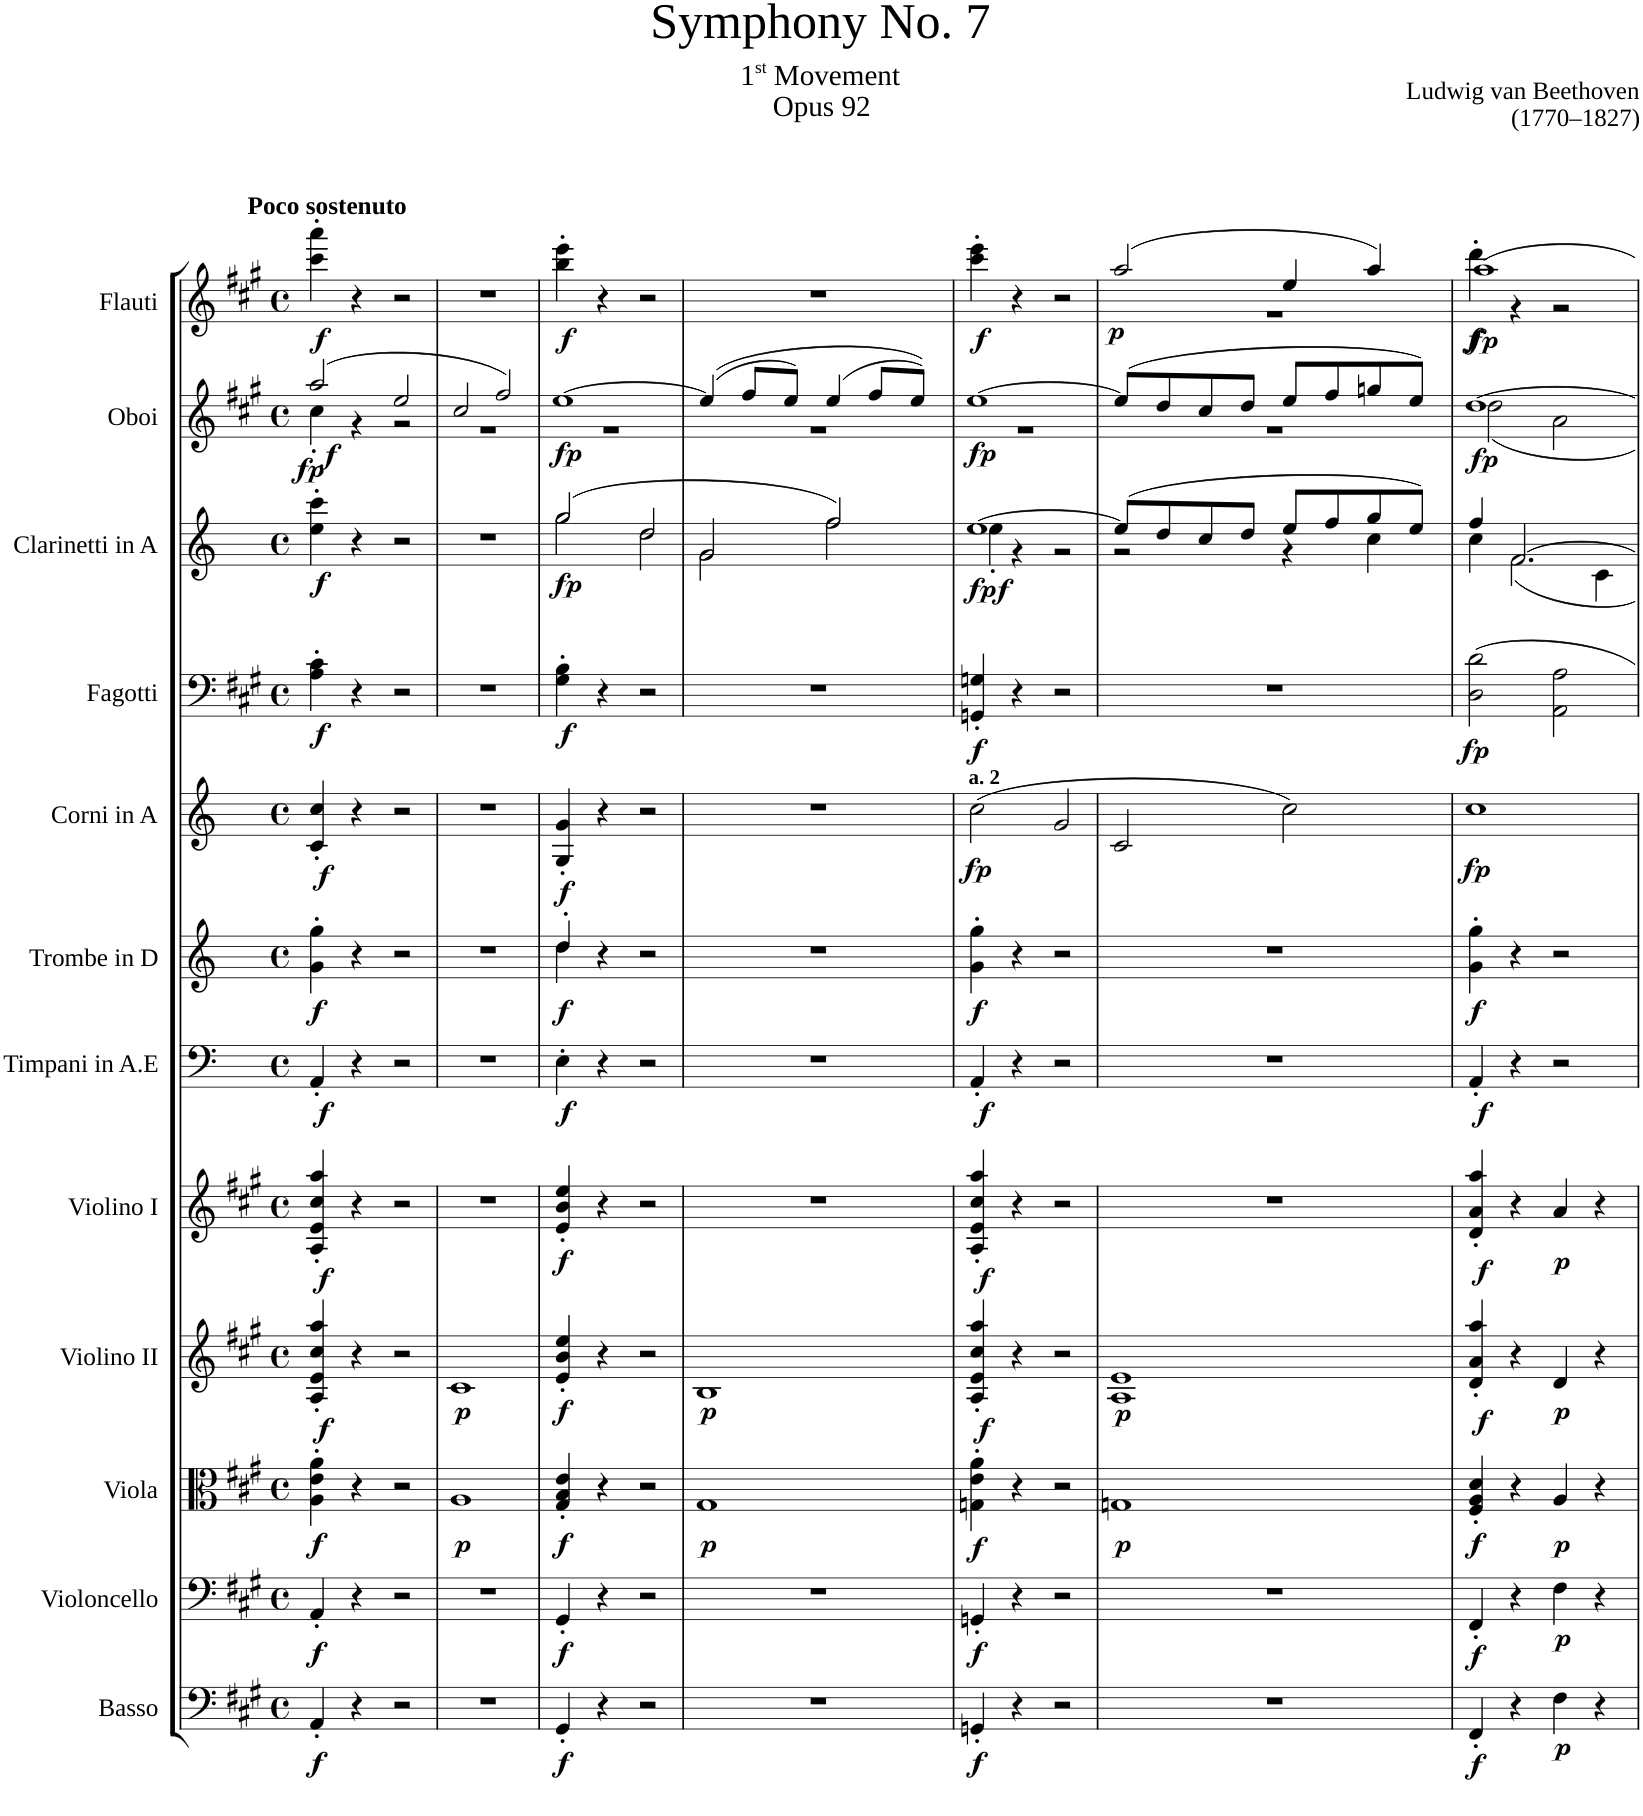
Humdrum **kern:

**kern	**dynam	**kern	**dynam	**kern	**dynam	**kern	**dynam	**kern	**dynam	**kern	**dynam	**kern	**dynam	**kern	**dynam	**kern	**dynam	**kern	**dynam	**kern	**dynam	**kern	**dynam
*part12	*part12	*part11	*part11	*part10	*part10	*part9	*part9	*part8	*part8	*part7	*part7	*part6	*part6	*part5	*part5	*part4	*part4	*part3	*part3	*part2	*part2	*part1	*part1
*staff12	*staff12	*staff11	*staff11	*staff10	*staff10	*staff9	*staff9	*staff8	*staff8	*staff7	*staff7	*staff6	*staff6	*staff5	*staff5	*staff4	*staff4	*staff3	*staff3	*staff2	*staff2	*staff1	*staff1
*I"Basso	*	*I"Violoncello	*	*I"Viola	*	*I"Violino II	*	*I"Violino I	*	*I"Timpani in A.E	*	*I"Trombe in D	*	*I"Corni in A	*	*I"Fagotti	*	*I"Clarinetti in A	*	*I"Oboi	*	*I"Flauti	*
*	*	*	*	*	*	*	*	*	*	*I'Timp.	*	*I'Tr.	*	*I'Cor.	*	*I'Fag.	*	*I'Cl.	*	*I'Ob.	*	*I'Fl.	*
*clefF4	*	*clefF4	*	*clefC3	*	*clefG2	*	*clefG2	*	*clefF4	*	*clefG2	*	*clefG2	*	*clefF4	*	*clefG2	*	*clefG2	*	*clefG2	*
*Trd7c12	*	*	*	*	*	*	*	*	*	*	*	*Trd-1c-2	*	*Trd2c3	*	*	*	*Trd2c3	*	*	*	*	*
*k[f#c#g#]	*	*k[f#c#g#]	*	*k[f#c#g#]	*	*k[f#c#g#]	*	*k[f#c#g#]	*	*k[f#c#g#]	*	*k[]	*	*k[]	*	*k[f#c#g#]	*	*k[]	*	*k[f#c#g#]	*	*k[f#c#g#]	*
*M4/4	*	*M4/4	*	*M4/4	*	*M4/4	*	*M4/4	*	*M4/4	*	*M4/4	*	*M4/4	*	*M4/4	*	*M4/4	*	*M4/4	*	*M4/4	*
*met(c)	*	*met(c)	*	*met(c)	*	*met(c)	*	*met(c)	*	*met(c)	*	*met(c)	*	*met(c)	*	*met(c)	*	*met(c)	*	*met(c)	*	*met(c)	*
=1	=1	=1	=1	=1	=1	=1	=1	=1	=1	=1	=1	=1	=1	=1	=1	=1	=1	=1	=1	=1	=1	=1	=1
*	*	*	*	*	*	*	*	*	*	*	*	*	*	*	*	*	*	*	*	*^	*	*	*
!	!	!	!	!	!	!	!	!	!	!	!	!	!	!	!	!	!	!	!	!	!	!	!LO:TX:a:B:t=Poco sostenuto	!
!	!LO:DY:b	!	!LO:DY:b	!	!LO:DY:b	!	!LO:DY:b	!	!LO:DY:b	!	!LO:DY:b	!	!LO:DY:b	!	!LO:DY:b	!	!LO:DY:b	!	!LO:DY:b	!	!	!LO:DY:b	!	!
!	!	!	!	!	!	!	!	!	!	!	!	!	!	!	!	!	!	!	!	!	!	!LO:DY:n=1:b	!	!LO:DY:b
4AA'/	f	4AA'/	f	4A\' 4e\' 4a\'	f	4A/' 4e/' 4cc#/' 4aa/'	f	4A/' 4e/' 4cc#/' 4aa/'	f	4AA'/	f	4g\' 4gg\'	f	4c/' 4cc/'	f	4A\' 4c#\'	f	4ee\' 4ccc\'	f	(2aa/	4cc#'\	fp f	4ccc#\' 4aaa\'	f
4r	.	4r	.	4r	.	4r	.	4r	.	4r	.	4r	.	4r	.	4r	.	4r	.	.	4r	.	4r	.
2r	.	2r	.	2r	.	2r	.	2r	.	2r	.	2r	.	2r	.	2r	.	2r	.	2ee/	2r	.	2r	.
=2	=2	=2	=2	=2	=2	=2	=2	=2	=2	=2	=2	=2	=2	=2	=2	=2	=2	=2	=2	=2	=2	=2	=2	=2
!	!	!	!	!	!LO:DY:b	!	!LO:DY:b	!	!	!	!	!	!	!	!	!	!	!	!	!	!	!	!	!
1r	.	1r	.	1A	p	1c#	p	1r	.	1r	.	1r	.	1r	.	1r	.	1r	.	2cc#/	1r	.	1r	.
.	.	.	.	.	.	.	.	.	.	.	.	.	.	.	.	.	.	.	.	2ff#/)	.	.	.	.
=3	=3	=3	=3	=3	=3	=3	=3	=3	=3	=3	=3	=3	=3	=3	=3	=3	=3	=3	=3	=3	=3	=3	=3	=3
*	*	*	*	*	*	*	*	*	*	*	*	*^	*	*	*	*	*	*^	*	*	*	*	*	*
!	!LO:DY:b	!	!LO:DY:b	!	!LO:DY:b	!	!LO:DY:b	!	!LO:DY:b	!	!LO:DY:b	!	!	!LO:DY:b	!	!LO:DY:b	!	!LO:DY:b	!	!	!LO:DY:b	!	!	!LO:DY:b	!	!LO:DY:b
4GG#'/	f	4GG#'/	f	4G#/' 4B/' 4e/'	f	4e/' 4b/' 4ee/'	f	4e/' 4b/' 4ee/'	f	4E'\	f	4dd'/	4dd'\	f	4G/' 4g/'	f	4G#\' 4B\'	f	(2gg/	2gg\	fp	[1ee	1r	fp	4bb\' 4eee\'	f
4r	.	4r	.	4r	.	4r	.	4r	.	4r	.	4r	2.ryy	.	4r	.	4r	.	.	.	.	.	.	.	4r	.
2r	.	2r	.	2r	.	2r	.	2r	.	2r	.	2r	.	.	2r	.	2r	.	2dd/	2dd\	.	.	.	.	2r	.
*	*	*	*	*	*	*	*	*	*	*	*	*v	*v	*	*	*	*	*	*	*	*	*	*	*	*	*
=4	=4	=4	=4	=4	=4	=4	=4	=4	=4	=4	=4	=4	=4	=4	=4	=4	=4	=4	=4	=4	=4	=4	=4	=4	=4
!	!	!	!	!	!LO:DY:b	!	!LO:DY:b	!	!	!	!	!	!	!	!	!	!	!	!	!	!	!	!	!	!
1r	.	1r	.	1G#	p	1B	p	1r	.	1r	.	1r	.	1r	.	1r	.	2g/	2g\	.	((4ee/]	1r	.	1r	.
.	.	.	.	.	.	.	.	.	.	.	.	.	.	.	.	.	.	.	.	.	8ff#/L	.	.	.	.
.	.	.	.	.	.	.	.	.	.	.	.	.	.	.	.	.	.	.	.	.	8ee/J)	.	.	.	.
.	.	.	.	.	.	.	.	.	.	.	.	.	.	.	.	.	.	2ff/)	2ff\	.	(4ee/	.	.	.	.
.	.	.	.	.	.	.	.	.	.	.	.	.	.	.	.	.	.	.	.	.	8ff#/L	.	.	.	.
.	.	.	.	.	.	.	.	.	.	.	.	.	.	.	.	.	.	.	.	.	8ee/J))	.	.	.	.
=5	=5	=5	=5	=5	=5	=5	=5	=5	=5	=5	=5	=5	=5	=5	=5	=5	=5	=5	=5	=5	=5	=5	=5	=5	=5
!	!	!	!	!	!	!	!	!	!	!	!	!	!	!LO:TX:a:B:t=a. 2	!	!	!	!	!	!	!	!	!	!	!
!	!LO:DY:b	!	!LO:DY:b	!	!LO:DY:b	!	!LO:DY:b	!	!LO:DY:b	!	!LO:DY:b	!	!LO:DY:b	!	!LO:DY:b	!	!LO:DY:b	!	!	!LO:DY:b	!	!	!	!	!
!	!	!	!	!	!	!	!	!	!	!	!	!	!	!	!	!	!	!	!	!LO:DY:n=1:b	!	!	!LO:DY:b	!	!LO:DY:b
4GGn'/	f	4GGn'/	f	4Gn\' 4e\' 4a\'	f	4A/' 4e/' 4cc#/' 4aa/'	f	4A/' 4e/' 4cc#/' 4aa/'	f	4AA'/	f	4g\' 4gg\'	f	(2cc\	fp	4GGn/' 4Gn/'	f	[1ee	4ee'\	fp f	[1ee	1r	fp	4ccc#\' 4eee\'	f
4r	.	4r	.	4r	.	4r	.	4r	.	4r	.	4r	.	.	.	4r	.	.	4r	.	.	.	.	4r	.
2r	.	2r	.	2r	.	2r	.	2r	.	2r	.	2r	.	2g/	.	2r	.	.	2r	.	.	.	.	2r	.
=6	=6	=6	=6	=6	=6	=6	=6	=6	=6	=6	=6	=6	=6	=6	=6	=6	=6	=6	=6	=6	=6	=6	=6	=6	=6
*	*	*	*	*	*	*	*	*	*	*	*	*	*	*	*	*	*	*	*	*	*	*	*	*^	*
!	!	!	!	!	!LO:DY:b	!	!LO:DY:b	!	!	!	!	!	!	!	!	!	!	!	!	!	!	!	!	!	!	!LO:DY:b
1r	.	1r	.	1Gn	p	1A 1e	p	1r	.	1r	.	1r	.	2c/	.	1r	.	(8ee/L]	2r	.	(8ee/L]	1r	.	(2aa/	1r	p
.	.	.	.	.	.	.	.	.	.	.	.	.	.	.	.	.	.	8dd/	.	.	8dd/	.	.	.	.	.
.	.	.	.	.	.	.	.	.	.	.	.	.	.	.	.	.	.	8cc/	.	.	8cc#/	.	.	.	.	.
.	.	.	.	.	.	.	.	.	.	.	.	.	.	.	.	.	.	8dd/J	.	.	8dd/J	.	.	.	.	.
.	.	.	.	.	.	.	.	.	.	.	.	.	.	2cc\)	.	.	.	8ee/L	4r	.	8ee/L	.	.	4ee/	.	.
.	.	.	.	.	.	.	.	.	.	.	.	.	.	.	.	.	.	8ff/	.	.	8ff#/	.	.	.	.	.
.	.	.	.	.	.	.	.	.	.	.	.	.	.	.	.	.	.	8gg/	4cc\	.	8ggn/	.	.	4aa/)	.	.
.	.	.	.	.	.	.	.	.	.	.	.	.	.	.	.	.	.	8ee/J)	.	.	8ee/J)	.	.	.	.	.
=7	=7	=7	=7	=7	=7	=7	=7	=7	=7	=7	=7	=7	=7	=7	=7	=7	=7	=7	=7	=7	=7	=7	=7	=7	=7	=7
!	!LO:DY:b	!	!LO:DY:b	!	!LO:DY:b	!	!LO:DY:b	!	!LO:DY:b	!	!LO:DY:b	!	!LO:DY:b	!	!LO:DY:b	!	!LO:DY:b	!	!	!	!	!	!LO:DY:b	!	!	!LO:DY:b
!	!	!	!	!	!	!	!	!	!	!	!	!	!	!	!	!	!	!	!	!	!	!	!	!	!	!LO:DY:n=1:b
4FF#'/	f	4FF#'/	f	4F#/' 4A/' 4d/'	f	4d/' 4a/' 4aa/'	f	4d/' 4a/' 4aa/'	f	4AA'/	f	4g\' 4gg\'	f	1cc	fp	2D\ 2d\	fp	4ff/	4cc\	.	[1dd	2dd\	fp	1aa	4ddd'>\	fp f
4r	.	4r	.	4r	.	4r	.	4r	.	4r	.	4r	.	.	.	.	.	[2.f/	2f\	.	.	.	.	.	4r	.
!	!LO:DY:b	!	!LO:DY:b	!	!LO:DY:b	!	!LO:DY:b	!	!LO:DY:b	!	!	!	!	!	!	!	!	!	!	!	!	!	!	!	!	!
4F#\	p	4F#\	p	4A/	p	4d/	p	4a/	p	2r	.	2r	.	.	.	2AA\ 2A\	.	.	.	.	.	2a\	.	.	2r	.
4r	.	4r	.	4r	.	4r	.	4r	.	.	.	.	.	.	.	.	.	.	4c\	.	.	.	.	.	.	.
*	*	*	*	*	*	*	*	*	*	*	*	*	*	*	*	*	*	*v	*v	*	*	*	*	*v	*v	*
*	*	*	*	*	*	*	*	*	*	*	*	*	*	*	*	*	*	*	*	*v	*v	*	*	*
=	=	=	=	=	=	=	=	=	=	=	=	=	=	=	=	=	=	=	=	=	=	=	=
*-	*-	*-	*-	*-	*-	*-	*-	*-	*-	*-	*-	*-	*-	*-	*-	*-	*-	*-	*-	*-	*-	*-	*-
